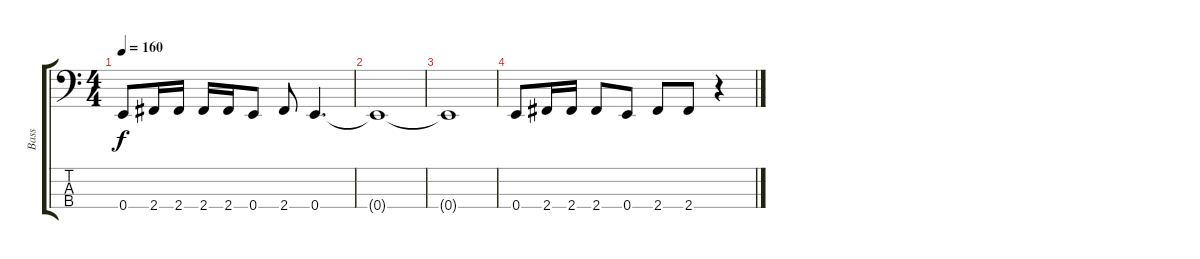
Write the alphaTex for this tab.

\track ("Bass" "Bass") {instrument electricbassfinger}
\staff {score tabs}
\tuning (G2 D2 A1 E1) {hide}
\ts (4 4)
\tempo 160
\clef f4
\ks c
0.4.8{dy f} 2.4.16 2.4.16 2.4.16 2.4.16 0.4.8 2.4.8 0.4.4{d} |
0.4{t}.1 |
0.4{t}.1 |
0.4.8 2.4.16 2.4.16 2.4.8 0.4.8 2.4.8 2.4.8 r.4
